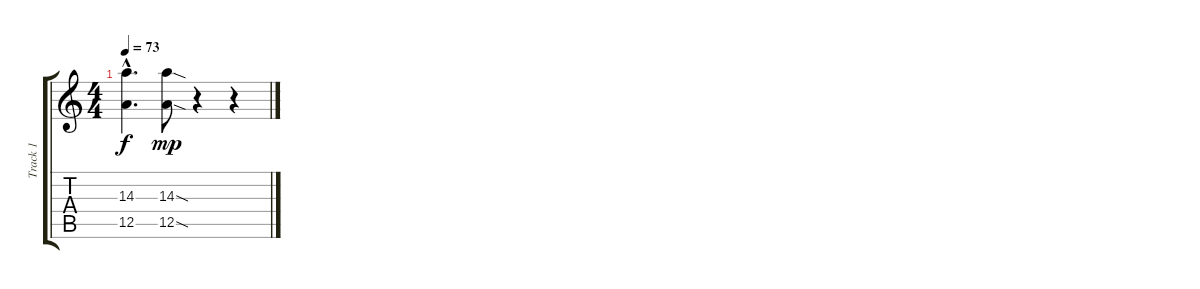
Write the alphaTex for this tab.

\track ("Track 1" "Track 1") {instrument overdrivenguitar}
\staff {score tabs}
\tuning (E4 B3 G3 D3 A2 E2) {hide}
\ts (4 4)
\tempo 73
\clef g2
\ks c
(14.3{hac t} 12.5{hac t}).4{d dy f} (14.3{sod} 12.5{sod}).8{dy mp} r.4 r.4
